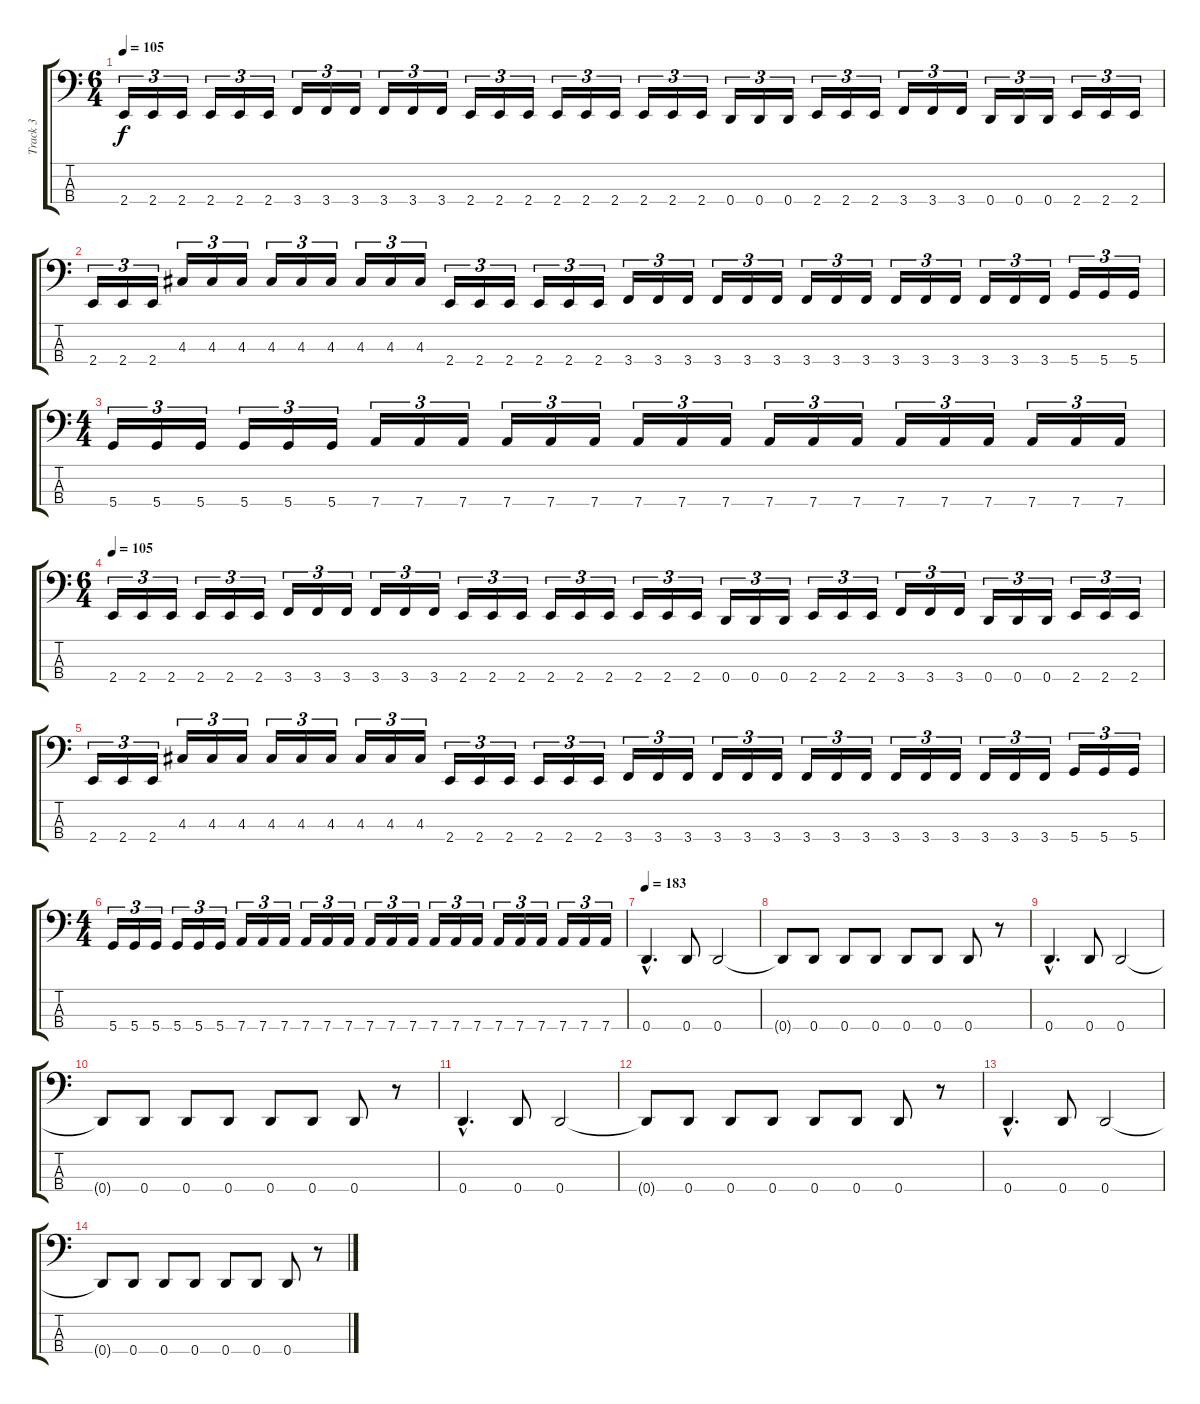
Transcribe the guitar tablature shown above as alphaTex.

\track ("Track 3" "Track 3") {instrument electricbassfinger}
\staff {score tabs}
\tuning (G2 D2 A1 D1) {hide}
\ts (6 4)
\tempo 105
\clef f4
\ks c
2.4.16{tu (3 2) dy f} 2.4.16{tu (3 2)} 2.4.16{tu (3 2)} 2.4.16{tu (3 2)} 2.4.16{tu (3 2)} 2.4.16{tu (3 2)} 3.4.16{tu (3 2)} 3.4.16{tu (3 2)} 3.4.16{tu (3 2)} 3.4.16{tu (3 2)} 3.4.16{tu (3 2)} 3.4.16{tu (3 2)} 2.4.16{tu (3 2)} 2.4.16{tu (3 2)} 2.4.16{tu (3 2)} 2.4.16{tu (3 2)} 2.4.16{tu (3 2)} 2.4.16{tu (3 2)} 2.4.16{tu (3 2)} 2.4.16{tu (3 2)} 2.4.16{tu (3 2)} 0.4.16{tu (3 2)} 0.4.16{tu (3 2)} 0.4.16{tu (3 2)} 2.4.16{tu (3 2)} 2.4.16{tu (3 2)} 2.4.16{tu (3 2)} 3.4.16{tu (3 2)} 3.4.16{tu (3 2)} 3.4.16{tu (3 2)} 0.4.16{tu (3 2)} 0.4.16{tu (3 2)} 0.4.16{tu (3 2)} 2.4.16{tu (3 2)} 2.4.16{tu (3 2)} 2.4.16{tu (3 2)} |
2.4.16{tu (3 2)} 2.4.16{tu (3 2)} 2.4.16{tu (3 2)} 4.3.16{tu (3 2)} 4.3.16{tu (3 2)} 4.3.16{tu (3 2)} 4.3.16{tu (3 2)} 4.3.16{tu (3 2)} 4.3.16{tu (3 2)} 4.3.16{tu (3 2)} 4.3.16{tu (3 2)} 4.3.16{tu (3 2)} 2.4.16{tu (3 2)} 2.4.16{tu (3 2)} 2.4.16{tu (3 2)} 2.4.16{tu (3 2)} 2.4.16{tu (3 2)} 2.4.16{tu (3 2)} 3.4.16{tu (3 2)} 3.4.16{tu (3 2)} 3.4.16{tu (3 2)} 3.4.16{tu (3 2)} 3.4.16{tu (3 2)} 3.4.16{tu (3 2)} 3.4.16{tu (3 2)} 3.4.16{tu (3 2)} 3.4.16{tu (3 2)} 3.4.16{tu (3 2)} 3.4.16{tu (3 2)} 3.4.16{tu (3 2)} 3.4.16{tu (3 2)} 3.4.16{tu (3 2)} 3.4.16{tu (3 2)} 5.4.16{tu (3 2)} 5.4.16{tu (3 2)} 5.4.16{tu (3 2)} |
\ts (4 4)
5.4.16{tu (3 2)} 5.4.16{tu (3 2)} 5.4.16{tu (3 2)} 5.4.16{tu (3 2)} 5.4.16{tu (3 2)} 5.4.16{tu (3 2)} 7.4.16{tu (3 2)} 7.4.16{tu (3 2)} 7.4.16{tu (3 2)} 7.4.16{tu (3 2)} 7.4.16{tu (3 2)} 7.4.16{tu (3 2)} 7.4.16{tu (3 2)} 7.4.16{tu (3 2)} 7.4.16{tu (3 2)} 7.4.16{tu (3 2)} 7.4.16{tu (3 2)} 7.4.16{tu (3 2)} 7.4.16{tu (3 2)} 7.4.16{tu (3 2)} 7.4.16{tu (3 2)} 7.4.16{tu (3 2)} 7.4.16{tu (3 2)} 7.4.16{tu (3 2)} |
\ts (6 4)
\tempo 105
2.4.16{tu (3 2)} 2.4.16{tu (3 2)} 2.4.16{tu (3 2)} 2.4.16{tu (3 2)} 2.4.16{tu (3 2)} 2.4.16{tu (3 2)} 3.4.16{tu (3 2)} 3.4.16{tu (3 2)} 3.4.16{tu (3 2)} 3.4.16{tu (3 2)} 3.4.16{tu (3 2)} 3.4.16{tu (3 2)} 2.4.16{tu (3 2)} 2.4.16{tu (3 2)} 2.4.16{tu (3 2)} 2.4.16{tu (3 2)} 2.4.16{tu (3 2)} 2.4.16{tu (3 2)} 2.4.16{tu (3 2)} 2.4.16{tu (3 2)} 2.4.16{tu (3 2)} 0.4.16{tu (3 2)} 0.4.16{tu (3 2)} 0.4.16{tu (3 2)} 2.4.16{tu (3 2)} 2.4.16{tu (3 2)} 2.4.16{tu (3 2)} 3.4.16{tu (3 2)} 3.4.16{tu (3 2)} 3.4.16{tu (3 2)} 0.4.16{tu (3 2)} 0.4.16{tu (3 2)} 0.4.16{tu (3 2)} 2.4.16{tu (3 2)} 2.4.16{tu (3 2)} 2.4.16{tu (3 2)} |
2.4.16{tu (3 2)} 2.4.16{tu (3 2)} 2.4.16{tu (3 2)} 4.3.16{tu (3 2)} 4.3.16{tu (3 2)} 4.3.16{tu (3 2)} 4.3.16{tu (3 2)} 4.3.16{tu (3 2)} 4.3.16{tu (3 2)} 4.3.16{tu (3 2)} 4.3.16{tu (3 2)} 4.3.16{tu (3 2)} 2.4.16{tu (3 2)} 2.4.16{tu (3 2)} 2.4.16{tu (3 2)} 2.4.16{tu (3 2)} 2.4.16{tu (3 2)} 2.4.16{tu (3 2)} 3.4.16{tu (3 2)} 3.4.16{tu (3 2)} 3.4.16{tu (3 2)} 3.4.16{tu (3 2)} 3.4.16{tu (3 2)} 3.4.16{tu (3 2)} 3.4.16{tu (3 2)} 3.4.16{tu (3 2)} 3.4.16{tu (3 2)} 3.4.16{tu (3 2)} 3.4.16{tu (3 2)} 3.4.16{tu (3 2)} 3.4.16{tu (3 2)} 3.4.16{tu (3 2)} 3.4.16{tu (3 2)} 5.4.16{tu (3 2)} 5.4.16{tu (3 2)} 5.4.16{tu (3 2)} |
\ts (4 4)
5.4.16{tu (3 2)} 5.4.16{tu (3 2)} 5.4.16{tu (3 2)} 5.4.16{tu (3 2)} 5.4.16{tu (3 2)} 5.4.16{tu (3 2)} 7.4.16{tu (3 2)} 7.4.16{tu (3 2)} 7.4.16{tu (3 2)} 7.4.16{tu (3 2)} 7.4.16{tu (3 2)} 7.4.16{tu (3 2)} 7.4.16{tu (3 2)} 7.4.16{tu (3 2)} 7.4.16{tu (3 2)} 7.4.16{tu (3 2)} 7.4.16{tu (3 2)} 7.4.16{tu (3 2)} 7.4.16{tu (3 2)} 7.4.16{tu (3 2)} 7.4.16{tu (3 2)} 7.4.16{tu (3 2)} 7.4.16{tu (3 2)} 7.4.16{tu (3 2)} |
\tempo 183
0.4{hac}.4{d} 0.4.8 0.4.2 |
0.4{t}.8 0.4.8 0.4.8 0.4.8 0.4.8 0.4.8 0.4.8 r.8 |
0.4{hac}.4{d} 0.4.8 0.4.2 |
0.4{t}.8 0.4.8 0.4.8 0.4.8 0.4.8 0.4.8 0.4.8 r.8 |
0.4{hac}.4{d} 0.4.8 0.4.2 |
0.4{t}.8 0.4.8 0.4.8 0.4.8 0.4.8 0.4.8 0.4.8 r.8 |
0.4{hac}.4{d} 0.4.8 0.4.2 |
0.4{t}.8 0.4.8 0.4.8 0.4.8 0.4.8 0.4.8 0.4.8 r.8
